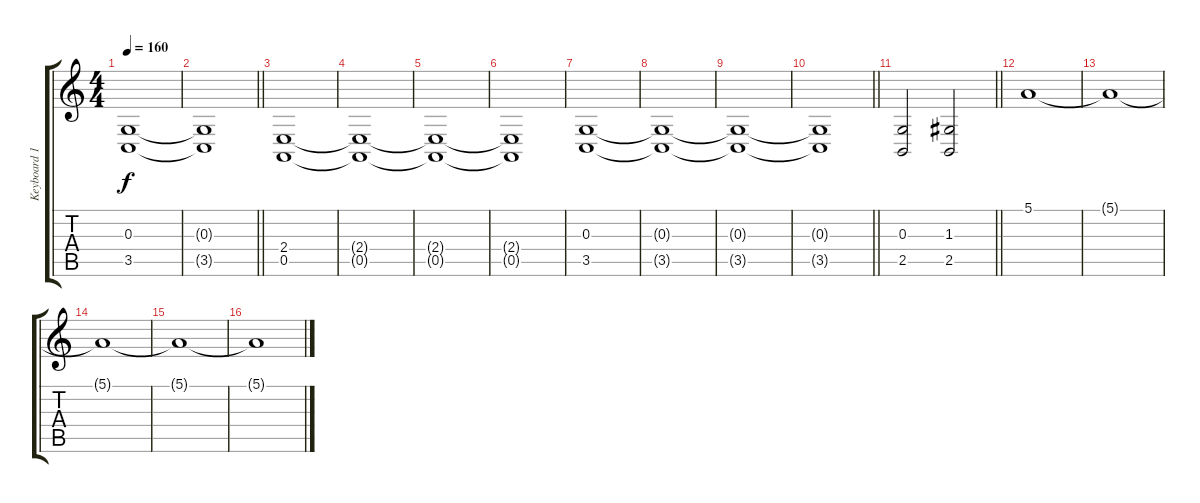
\track ("Keyboard 1" "Keyboard 1") {instrument drawbarorgan}
\staff {score tabs}
\tuning (E4 B3 G3 D3 A2 E2) {hide}
\ts (4 4)
\tempo 160
\clef g2
\ks c
(0.3{t} 3.5{t}).1{dy f} |
\barLineRight lightlight
(0.3{t} 3.5{t}).1 |
(2.4 0.5).1 |
(2.4{t} 0.5{t}).1 |
(2.4{t} 0.5{t}).1 |
(2.4{t} 0.5{t}).1 |
(0.3 3.5).1 |
(0.3{t} 3.5{t}).1 |
(0.3{t} 3.5{t}).1 |
\barLineRight lightlight
(0.3{t} 3.5{t}).1 |
\barLineRight lightlight
(0.3 2.5).2 (1.3 2.5).2 |
5.1.1{instrument synthstrings1} |
5.1{t}.1 |
5.1{t}.1 |
5.1{t}.1 |
5.1{t}.1{instrument synthstrings1}
